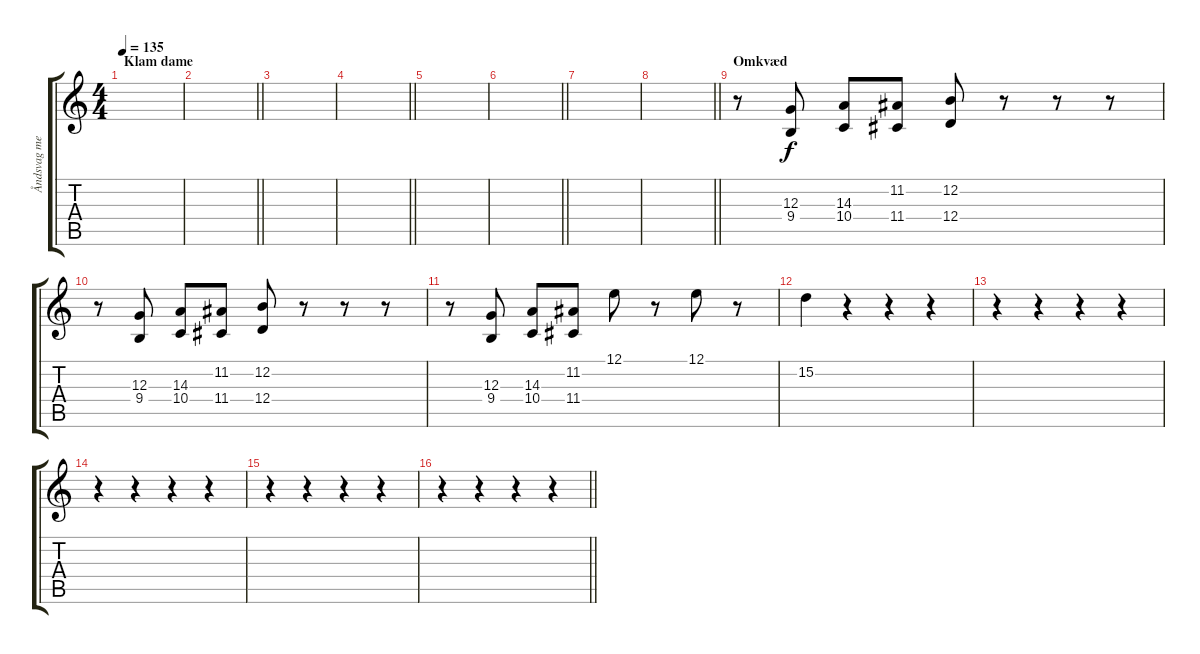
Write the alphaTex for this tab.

\track ("Åndsvag melodi" "Åndsvag me") {instrument trumpet}
\staff {score tabs}
\tuning (E4 B3 G3 D3 A2 E2) {hide}
\ts (4 4)
\section ("" "Klam dame")
\tempo 135
\clef g2
\ks c
|
\barLineRight lightlight
|
|
\barLineRight lightlight
|
|
\barLineRight lightlight
|
|
\barLineRight lightlight
|
\section ("" "Omkvæd")
r.8 (12.3 9.4).8 (14.3 10.4).8 (11.2 11.4).8 (12.2 12.4).8 r.8 r.8 r.8 |
r.8 (12.3 9.4).8 (14.3 10.4).8 (11.2 11.4).8 (12.2 12.4).8 r.8 r.8 r.8 |
r.8 (12.3 9.4).8 (14.3 10.4).8 (11.2 11.4).8 12.1.8 r.8 12.1.8 r.8 |
15.2.4 r.4 r.4 r.4 |
r.4 r.4 r.4 r.4 |
r.4 r.4 r.4 r.4 |
r.4 r.4 r.4 r.4 |
\barLineRight lightlight
r.4 r.4 r.4 r.4
